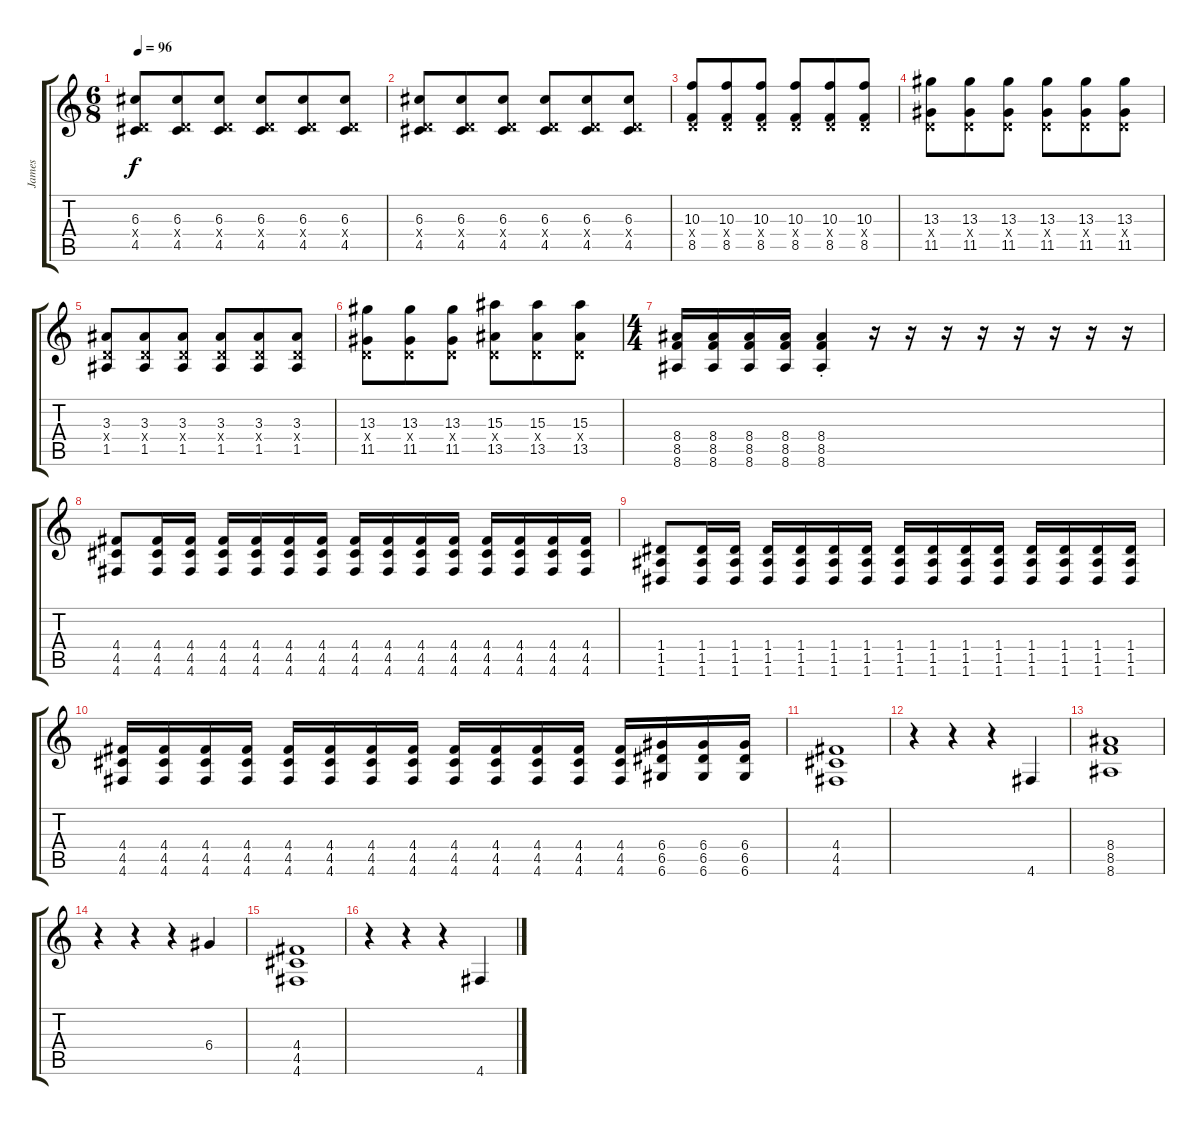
\track ("James" "James") {instrument overdrivenguitar}
\staff {score tabs}
\tuning (E4 B3 G3 D3 A2 D2) {hide}
\ts (6 8)
\tempo 96
\clef g2
\ks c
(6.3 0.4{x} 4.5).8{dy f} (6.3 0.4{x} 4.5).8 (6.3 0.4{x} 4.5).8 (6.3 0.4{x} 4.5).8 (6.3 0.4{x} 4.5).8 (6.3 0.4{x} 4.5).8 |
(6.3 0.4{x} 4.5).8 (6.3 0.4{x} 4.5).8 (6.3 0.4{x} 4.5).8 (6.3 0.4{x} 4.5).8 (6.3 0.4{x} 4.5).8 (6.3 0.4{x} 4.5).8 |
(10.3 0.4{x} 8.5).8 (10.3 0.4{x} 8.5).8 (10.3 0.4{x} 8.5).8 (10.3 0.4{x} 8.5).8 (10.3 0.4{x} 8.5).8 (10.3 0.4{x} 8.5).8 |
(13.3 0.4{x} 11.5).8 (13.3 0.4{x} 11.5).8 (13.3 0.4{x} 11.5).8 (13.3 0.4{x} 11.5).8 (13.3 0.4{x} 11.5).8 (13.3 0.4{x} 11.5).8 |
(3.3 0.4{x} 1.5).8 (3.3 0.4{x} 1.5).8 (3.3 0.4{x} 1.5).8 (3.3 0.4{x} 1.5).8 (3.3 0.4{x} 1.5).8 (3.3 0.4{x} 1.5).8 |
(13.3 0.4{x} 11.5).8 (13.3 0.4{x} 11.5).8 (13.3 0.4{x} 11.5).8 (15.3 0.4{x} 13.5).8 (15.3 0.4{x} 13.5).8 (15.3 0.4{x} 13.5).8 |
\ts (4 4)
(8.4 8.5 8.6).16 (8.4 8.5 8.6).16 (8.4 8.5 8.6).16 (8.4 8.5 8.6).16 (8.4{st} 8.5{st} 8.6{st}).4 r.16 r.16 r.16 r.16 r.16 r.16 r.16 r.16 |
(4.4 4.5 4.6).8 (4.4 4.5 4.6).16 (4.4 4.5 4.6).16 (4.4 4.5 4.6).16 (4.4 4.5 4.6).16 (4.4 4.5 4.6).16 (4.4 4.5 4.6).16 (4.4 4.5 4.6).16 (4.4 4.5 4.6).16 (4.4 4.5 4.6).16 (4.4 4.5 4.6).16 (4.4 4.5 4.6).16 (4.4 4.5 4.6).16 (4.4 4.5 4.6).16 (4.4 4.5 4.6).16 |
(1.4 1.5 1.6).8 (1.4 1.5 1.6).16 (1.4 1.5 1.6).16 (1.4 1.5 1.6).16 (1.4 1.5 1.6).16 (1.4 1.5 1.6).16 (1.4 1.5 1.6).16 (1.4 1.5 1.6).16 (1.4 1.5 1.6).16 (1.4 1.5 1.6).16 (1.4 1.5 1.6).16 (1.4 1.5 1.6).16 (1.4 1.5 1.6).16 (1.4 1.5 1.6).16 (1.4 1.5 1.6).16 |
(4.4 4.5 4.6).16 (4.4 4.5 4.6).16 (4.4 4.5 4.6).16 (4.4 4.5 4.6).16 (4.4 4.5 4.6).16 (4.4 4.5 4.6).16 (4.4 4.5 4.6).16 (4.4 4.5 4.6).16 (4.4 4.5 4.6).16 (4.4 4.5 4.6).16 (4.4 4.5 4.6).16 (4.4 4.5 4.6).16 (4.4 4.5 4.6).16 (6.4 6.5 6.6).16 (6.4 6.5 6.6).16 (6.4 6.5 6.6).16 |
(4.4 4.5 4.6).1 |
r.4 r.4 r.4 4.6.4 |
(8.4 8.5 8.6).1 |
r.4 r.4 r.4 6.4.4 |
(4.4 4.5 4.6).1 |
r.4 r.4 r.4 4.6.4
